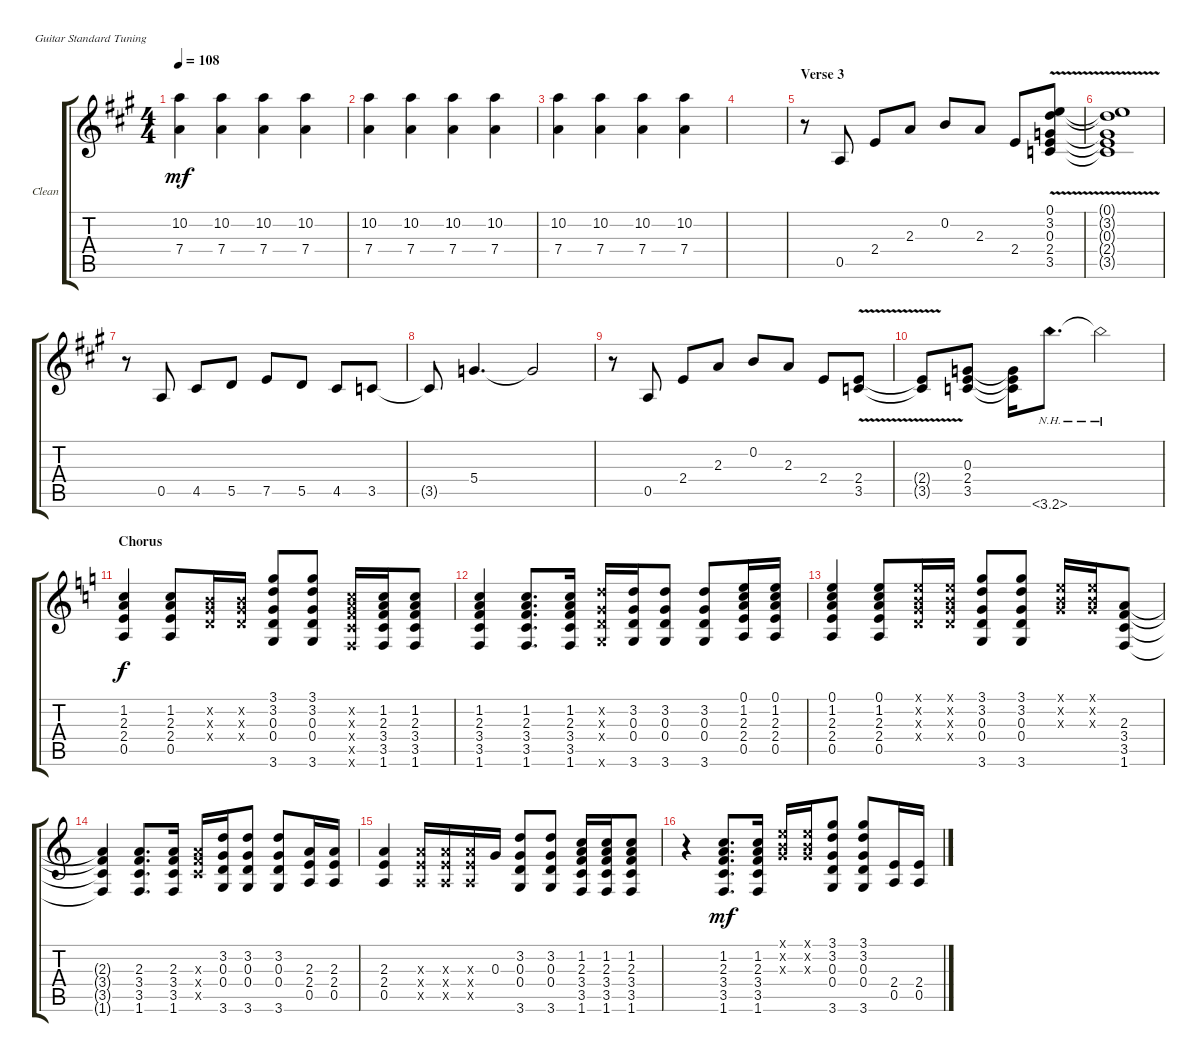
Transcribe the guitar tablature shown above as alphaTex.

\defaultSystemsLayout 4
\bracketExtendMode groupsimilarinstruments
\firstSystemTrackNameOrientation horizontal
\otherSystemsTrackNameOrientation horizontal
\track ("Clean (GTR2)" "Clean") {instrument distortionguitar}
\staff {score tabs}
\tuning (E4 B3 G3 D3 A2 E2)
\ts (4 4)
\tempo 108
\clef g2
\ks a
(10.2 7.4).4{dy mf} (10.2 7.4).4 (10.2 7.4).4 (10.2 7.4).4 |
(10.2 7.4).4 (10.2 7.4).4 (10.2 7.4).4 (10.2 7.4).4 |
(10.2 7.4).4 (10.2 7.4).4 (10.2 7.4).4 (10.2 7.4).4 |
|
\section ("" "Verse 3")
r.8 0.5.8 2.4.8 2.3.8 0.2.8 2.3.8 2.4.8 (3.5{v} 2.4{v} 0.3{v} 3.2{v} 0.1{v}).8 |
(0.1{v t} 3.2{v t} 0.3{v t} 2.4{v t} 3.5{v t}).1 |
r.8 0.5.8 4.5.8 5.5.8 7.5.8 5.5.8 4.5.8 3.5.8 |
3.5{t}.8 5.4.4{d} 5.4{t}.2 |
r.8 0.5.8 2.4.8 2.3.8 0.2.8 2.3.8 2.4.8 (2.4{v} 3.5{v}).8 |
(2.4{v t} 3.5{v t}).8 (0.3 2.4 3.5).8 (3.5{t} 2.4{t} 0.3{t}).16 3.6{nh}.8{d} 3.6{nh t}.2 |
\section ("" "Chorus")
\ks c
(1.2 2.3 2.4 0.5).4{dy f} (1.2 2.3 2.4 0.5).8 (0.4{x} 0.3{x} 0.2{x}).16 (0.2{x} 0.3{x} 0.4{x}).16 (3.1 3.2 0.3 0.4 3.6).8 (3.1 3.2 0.3 0.4 3.6).8 (1.6{x} 3.5{x} 3.4{x} 2.3{x} 1.2{x}).16 (1.2 2.3 3.4 3.5 1.6).16 (1.6 3.5 3.4 2.3 1.2).8 |
(1.2 2.3 3.4 3.5 1.6).4 (1.2 2.3 3.4 3.5 1.6).8{d} (1.2 2.3 3.4 3.5 1.6).16 (3.2{x} 0.3{x} 0.4{x} 3.6{x}).16 (3.6 0.4 0.3 3.2).16 (3.6 0.4 0.3 3.2).8 (3.6 0.4 0.3 3.2).8 (0.1 1.2 2.3 2.4 0.5).16 (0.1 1.2 2.3 2.4 0.5).16 |
(0.1 1.2 2.3 2.4 0.5).4 (0.1 1.2 2.3 2.4 0.5).8 (0.1{x} 0.2{x} 0.3{x} 0.4{x}).16 (0.4{x} 0.3{x} 0.2{x} 0.1{x}).16 (3.1 3.2 0.3 0.4 3.6).8 (3.6 0.4 0.3 3.2 3.1).8 (0.1{x} 0.2{x} 0.3{x}).16 (0.3{x} 0.2{x} 0.1{x}).16 (2.3 3.4 3.5 1.6).8 |
(1.6{t} 3.5{t} 3.4{t} 2.3{t}).4 (2.3 3.4 3.5 1.6).8{d} (1.6 3.5 3.4 2.3).16 (2.3{x} 3.4{x} 3.5{x}).16 (3.2 0.3 0.4 3.6).16 (3.2 0.3 0.4 3.6).8 (3.2 0.3 0.4 3.6).8 (0.5 2.4 2.3).16 (2.3 2.4 0.5).16 |
(0.5 2.4 2.3).4 (2.3{x} 2.4{x} 0.5{x}).16 (2.3{x} 2.4{x} 0.5{x}).16 (2.3{x} 2.4{x} 0.5{x}).16 0.3.16 (3.2 0.3 0.4 3.6).8 (3.6 0.4 0.3 3.2).8 (1.2 2.3 3.4 3.5 1.6).16 (1.6 3.5 3.4 2.3 1.2).16 (1.2 2.3 3.4 3.5 1.6).8 |
r.4 (1.2 2.3 3.4 3.5 1.6).8{d dy mf} (1.2 2.3 3.4 3.5 1.6).16 (0.1{x} 0.2{x} 0.3{x}).16 (0.3{x} 0.2{x} 0.1{x}).16 (3.1 3.2 0.3 0.4 3.6).8 (3.6 0.4 0.3 3.2 3.1).8 (2.4 0.5).16 (0.5 2.4).16
